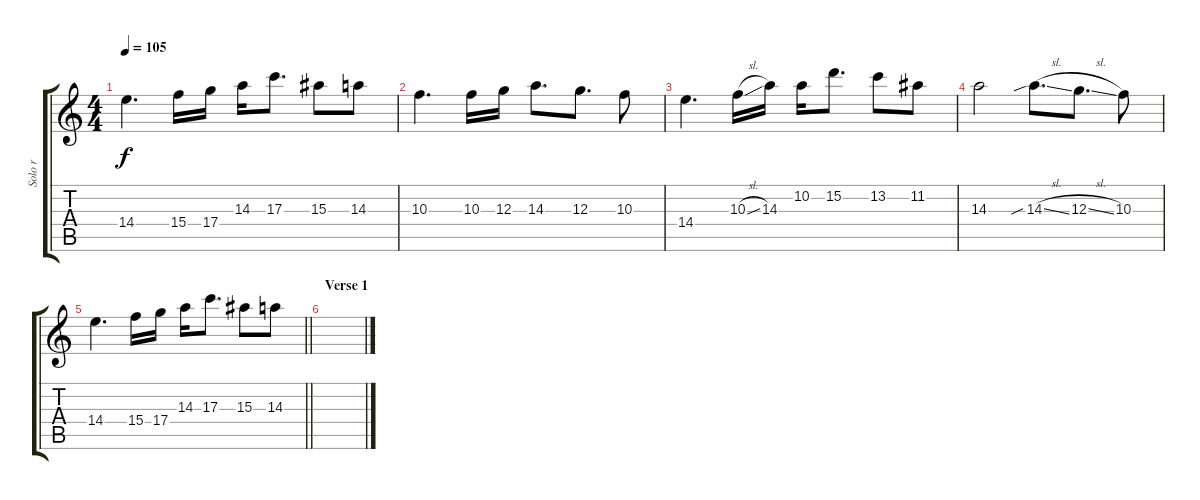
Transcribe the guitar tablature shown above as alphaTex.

\track ("Solo r" "Solo r") {instrument distortionguitar}
\staff {score tabs}
\tuning (E4 B3 G3 D3 A2 D2) {hide}
\ts (4 4)
\tempo 105
\clef g2
\ks c
14.4.4{d dy f} 15.4.16 17.4.16 14.3.16 17.3.8{d} 15.3.8 14.3.8 |
10.3.4{d} 10.3.16 12.3.16 14.3.8{d} 12.3.8{d} 10.3.8 |
14.4.4{d} 10.3{sl}.16 14.3.16 10.2.16 15.2.8{d} 13.2.8 11.2.8 |
14.3.2 14.3{sib sl}.8{d} 12.3{sl}.8{d} 10.3.8 |
\barLineRight lightlight
14.4.4{d} 15.4.16 17.4.16 14.3.16 17.3.8{d} 15.3.8 14.3.8 |
\section ("" "Verse 1")
